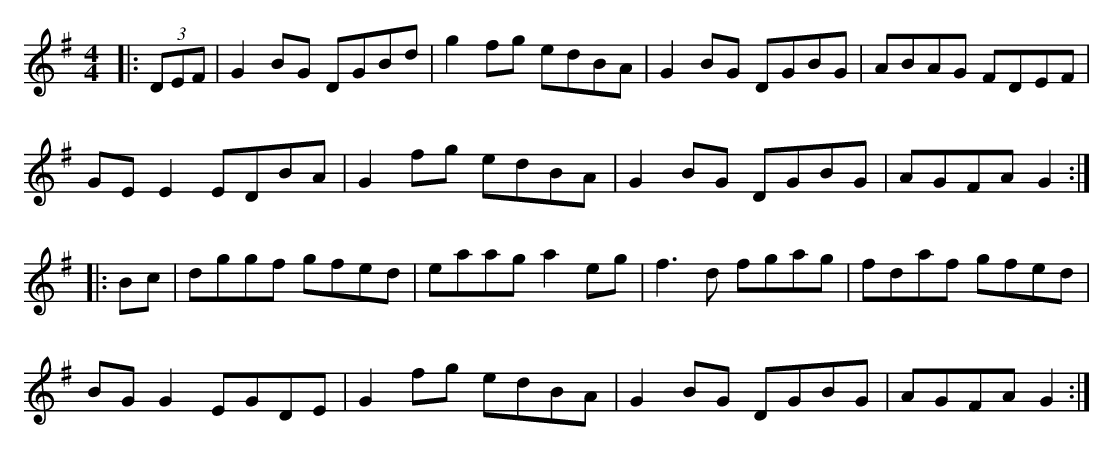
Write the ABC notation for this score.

X:1
M:4/4
K:G
|:(3DEF|G2BG DGBd|g2fg edBA|G2BG DGBG|ABAG FDEF|
GE E2 EDBA|G2fg edBA|G2BG DGBG|AGFA G2:|
|:Bc|dggf gfed|eaag a2eg|f3d fgag|fdaf gfed|
BG G2 EGDE|G2fg edBA|G2BG DGBG|AGFA G2:|
